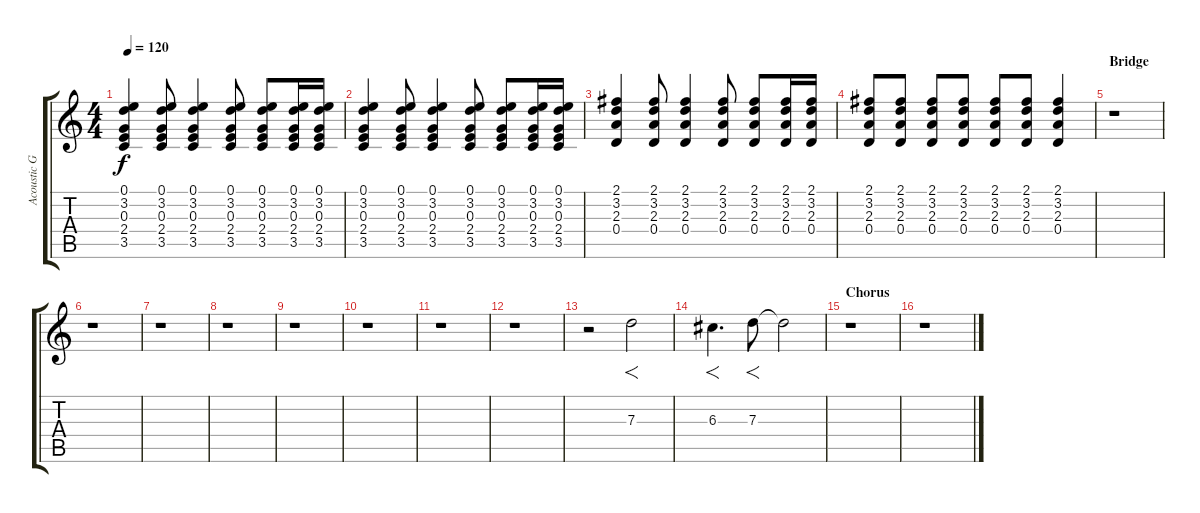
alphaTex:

\track ("Acoustic Guitar (R)" "Acoustic G") {instrument acousticguitarsteel}
\staff {score tabs}
\tuning (E4 B3 G3 D3 A2 E2) {hide}
\ts (4 4)
\tempo 120
\clef g2
\ks c
(0.1 3.2 0.3 2.4 3.5).4{dy f} (0.1 3.2 0.3 2.4 3.5).8 (0.1 3.2 0.3 2.4 3.5).4 (0.1 3.2 0.3 2.4 3.5).8 (0.1 3.2 0.3 2.4 3.5).8 (0.1 3.2 0.3 2.4 3.5).16 (0.1 3.2 0.3 2.4 3.5).16 |
(0.1 3.2 0.3 2.4 3.5).4 (0.1 3.2 0.3 2.4 3.5).8 (0.1 3.2 0.3 2.4 3.5).4 (0.1 3.2 0.3 2.4 3.5).8 (0.1 3.2 0.3 2.4 3.5).8 (0.1 3.2 0.3 2.4 3.5).16 (0.1 3.2 0.3 2.4 3.5).16 |
(2.1 3.2 2.3 0.4).4 (2.1 3.2 2.3 0.4).8 (2.1 3.2 2.3 0.4).4 (2.1 3.2 2.3 0.4).8 (2.1 3.2 2.3 0.4).8 (2.1 3.2 2.3 0.4).16 (2.1 3.2 2.3 0.4).16 |
(2.1 3.2 2.3 0.4).8 (2.1 3.2 2.3 0.4).8 (2.1 3.2 2.3 0.4).8 (2.1 3.2 2.3 0.4).8 (2.1 3.2 2.3 0.4).8 (2.1 3.2 2.3 0.4).8 (2.1 3.2 2.3 0.4).4 |
\section ("" "Bridge")
r.1 |
r.1 |
r.1 |
r.1 |
r.1 |
r.1 |
r.1 |
r.1 |
r.2 7.3.2{f} |
6.3.4{f d} 7.3.8{f} 7.3{t}.2 |
\section ("" "Chorus")
r.1 |
r.1
